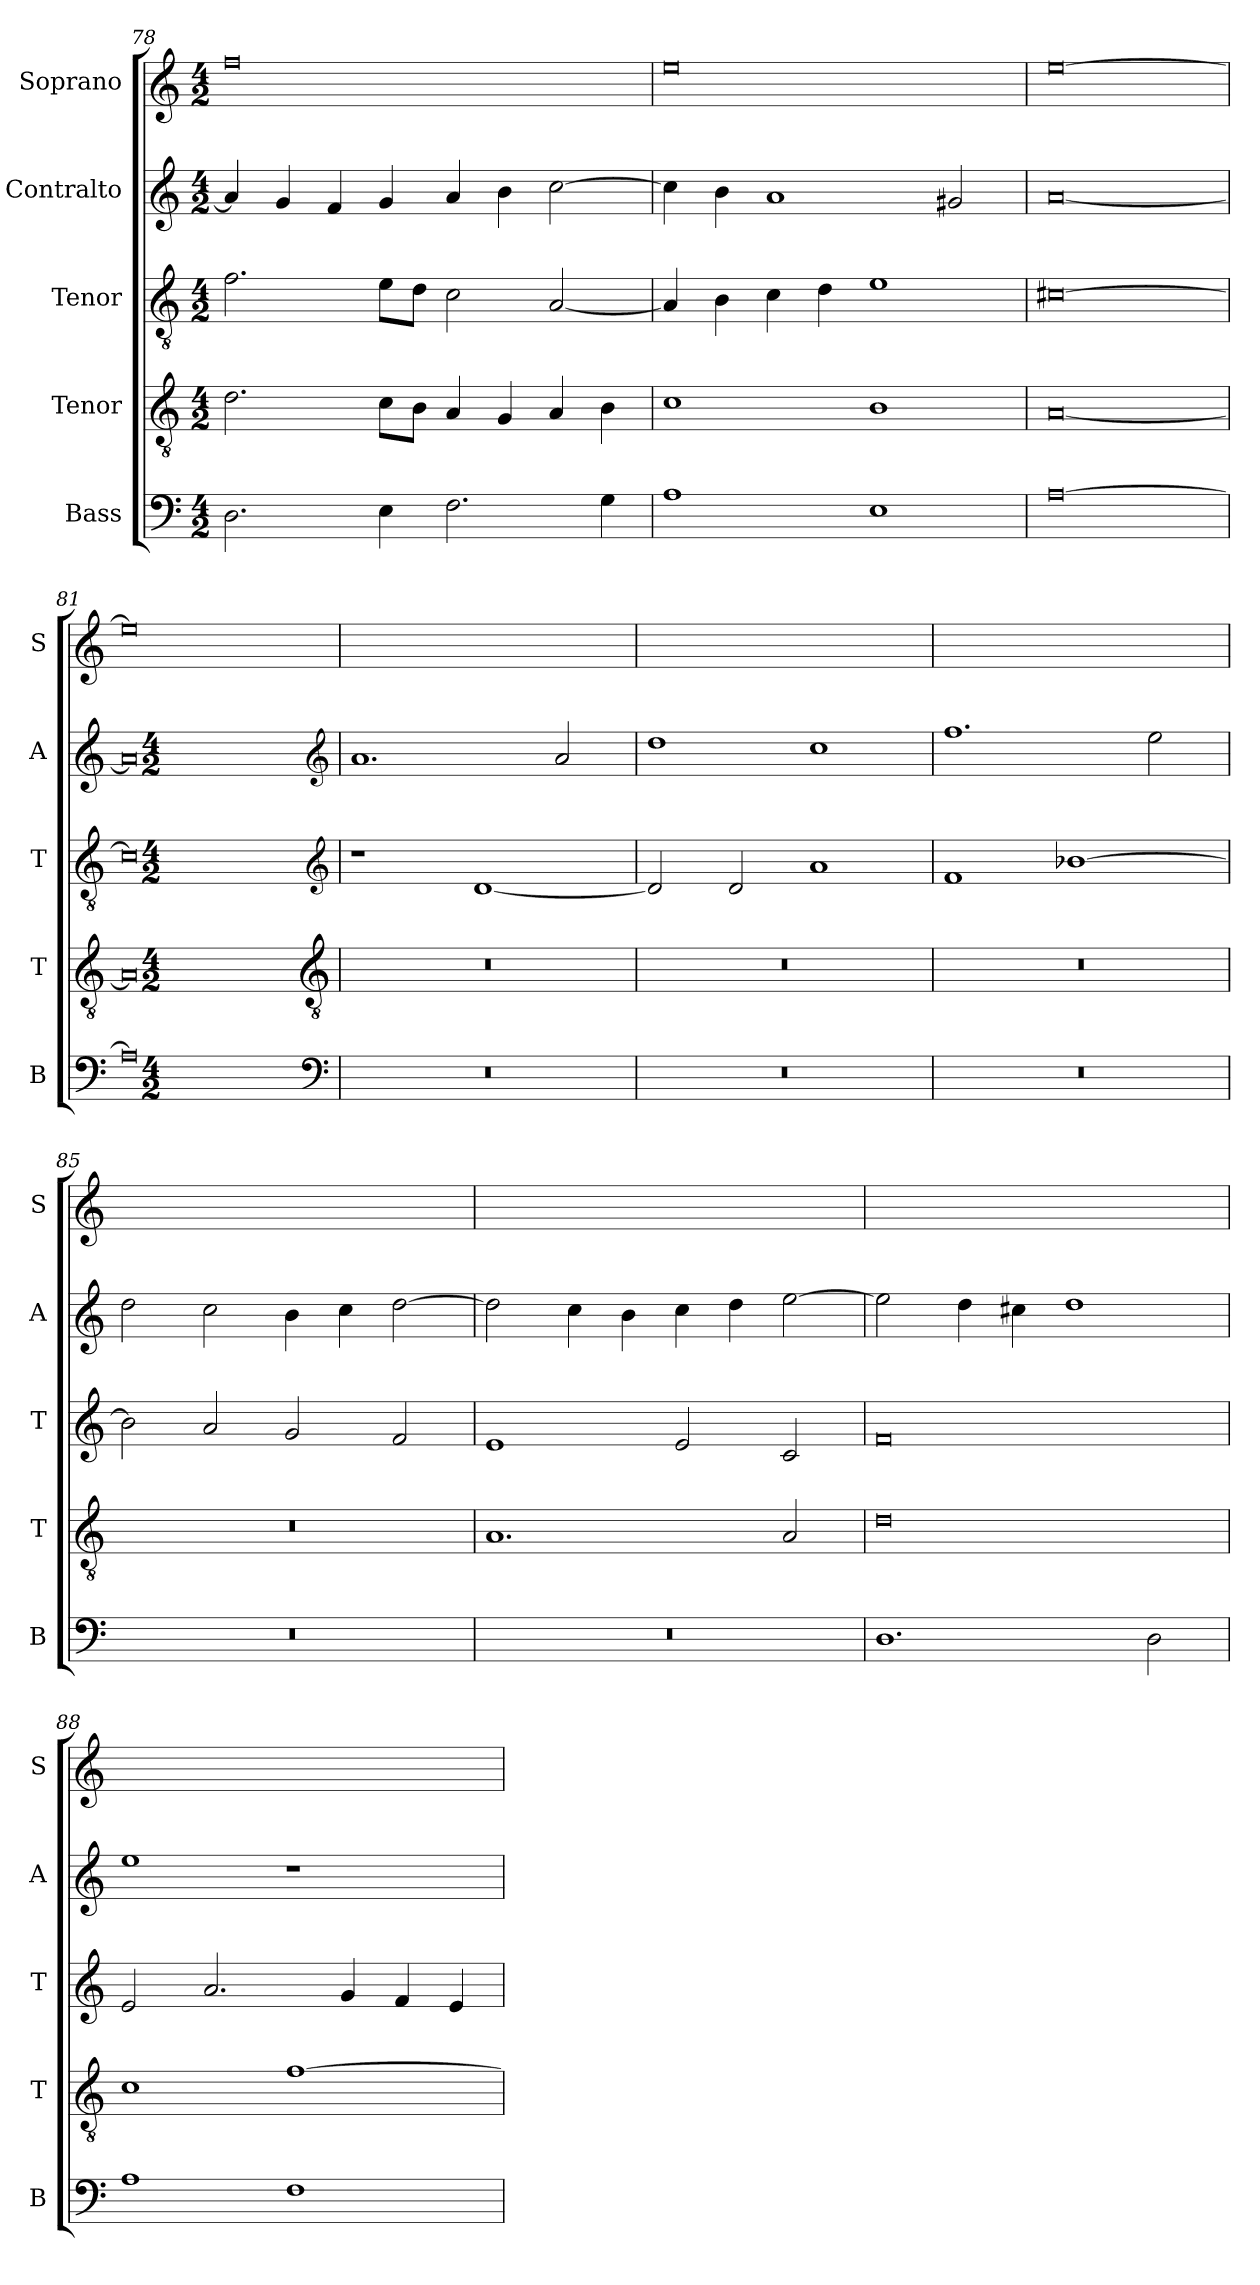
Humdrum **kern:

**kern	**kern	**kern	**kern	**kern
*part5	*part4	*part3	*part2	*part1
*staff5	*staff4	*staff3	*staff2	*staff1
*I"Bass	*I"Tenor	*I"Tenor	*I"Contralto	*I"Soprano
*I'B	*I'T	*I'T	*I'A	*I'S
*clefF4	*clefGv2	*clefGv2	*clefG2	*clefG2
*k[]	*k[]	*k[]	*k[]	*k[]
*D:dor	*D:dor	*D:dor	*D:dor	*D:dor
*M4/2	*M4/2	*M4/2	*M4/2	*M4/2
=78	=78	=78	=78	=78
2.D	2.d	2.f	4a]	0ff
.	.	.	4g	.
.	.	.	4f	.
4E	8c\L	8e\L	4g	.
.	8B\J	8d\J	.	.
2.F	4A	2c	4a	.
.	4G	.	4b	.
.	4A	[2A	[2cc	.
4G	4B	.	.	.
=79	=79	=79	=79	=79
1A	1c	4A]	4cc]	0ee
.	.	4B	4b	.
.	.	4c	1a	.
.	.	4d	.	.
1E	1B	1e	.	.
.	.	.	2g#X	.
=80	=80	=80	=80	=80
[0A	[0A	[0c#X	[0a	[0ee
=81	=81	=81	=81	=81
0A]	0A]	0c#]	0a]	0ee]
*clefF4	*clefGv2	*clefG2	*clefG2	*
*k[]	*k[]	*k[]	*k[]	*
*D:dor	*D:dor	*D:dor	*D:dor	*
*M4/2	*M4/2	*M4/2	*M4/2	*
=82	=82	=82	=82	=82
0r	0r	1r	1.a	0ryy
.	.	[1d	.	.
.	.	.	2a	.
=83	=83	=83	=83	=83
0r	0r	2d]	1dd	0ryy
.	.	2d	.	.
.	.	1a	1cc	.
=84	=84	=84	=84	=84
0r	0r	1f	1.ff	0ryy
.	.	[1b-X	.	.
.	.	.	2ee	.
=85	=85	=85	=85	=85
0r	0r	2b-]	2dd	0ryy
.	.	2a	2cc	.
.	.	2g	4b	.
.	.	.	4cc	.
.	.	2f	[2dd	.
=86	=86	=86	=86	=86
0r	1.A	1e	2dd]	0ryy
.	.	.	4cc	.
.	.	.	4b	.
.	.	2e	4cc	.
.	.	.	4dd	.
.	2A	2c	[2ee	.
=87	=87	=87	=87	=87
1.D	0d	0f	2ee]	0ryy
.	.	.	4dd	.
.	.	.	4cc#X	.
.	.	.	1dd	.
2D	.	.	.	.
=88	=88	=88	=88	=88
1A	1c	2e	1ee	0ryy
.	.	2.a	.	.
1F	[1f	.	1r	.
.	.	4g	.	.
.	.	4f	.	.
.	.	4e	.	.
=	=	=	=	=
*-	*-	*-	*-	*-
